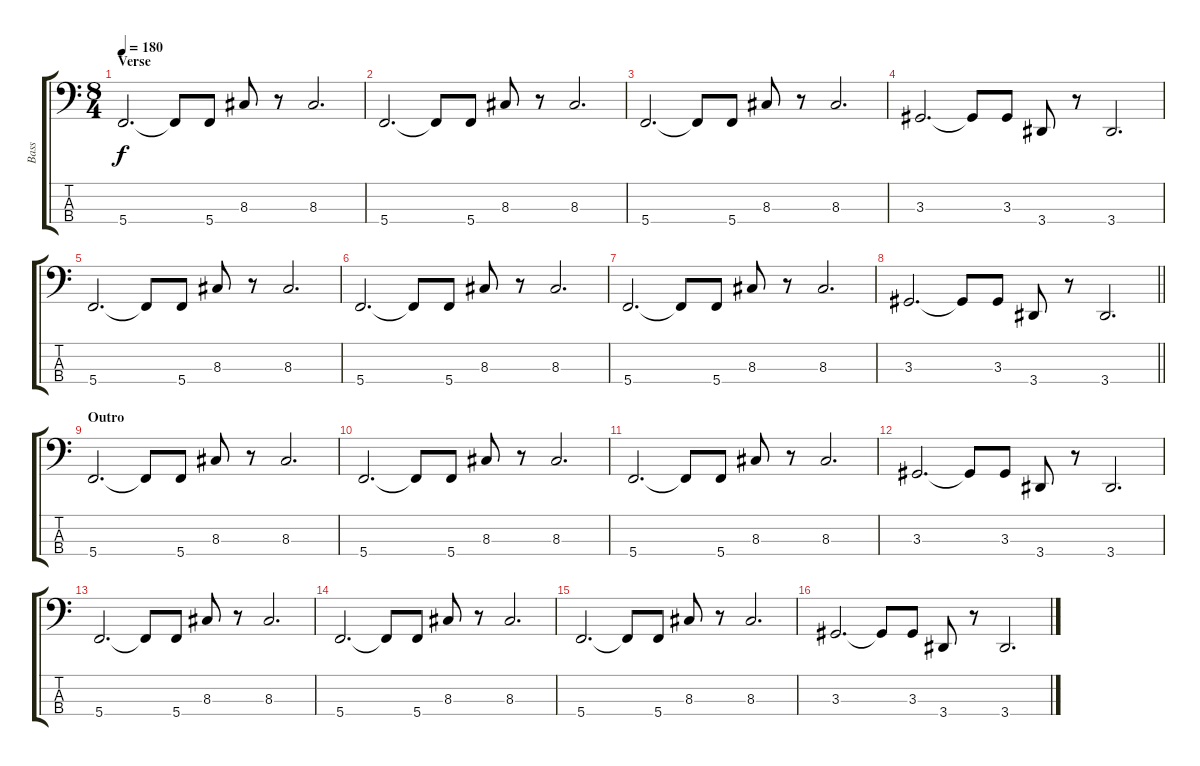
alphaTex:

\track ("Bass" "Bass") {instrument electricbassfinger}
\staff {score tabs}
\tuning (Eb2 Bb1 F1 C1) {hide}
\ts (8 4)
\section ("" "Verse")
\tempo 180
\clef f4
\ks c
5.4.2{d dy f} 5.4{t}.8 5.4.8 8.3.8 r.8 8.3.2{d} |
5.4.2{d} 5.4{t}.8 5.4.8 8.3.8 r.8 8.3.2{d} |
5.4.2{d} 5.4{t}.8 5.4.8 8.3.8 r.8 8.3.2{d} |
3.3.2{d} 3.3{t}.8 3.3.8 3.4.8 r.8 3.4.2{d} |
5.4.2{d} 5.4{t}.8 5.4.8 8.3.8 r.8 8.3.2{d} |
5.4.2{d} 5.4{t}.8 5.4.8 8.3.8 r.8 8.3.2{d} |
5.4.2{d} 5.4{t}.8 5.4.8 8.3.8 r.8 8.3.2{d} |
\barLineRight lightlight
3.3.2{d} 3.3{t}.8 3.3.8 3.4.8 r.8 3.4.2{d} |
\section ("" "Outro")
5.4.2{d} 5.4{t}.8 5.4.8 8.3.8 r.8 8.3.2{d} |
5.4.2{d} 5.4{t}.8 5.4.8 8.3.8 r.8 8.3.2{d} |
5.4.2{d} 5.4{t}.8 5.4.8 8.3.8 r.8 8.3.2{d} |
3.3.2{d volume 14} 3.3{t}.8 3.3.8 3.4.8{volume 12} r.8 3.4.2{d} |
5.4.2{d volume 10} 5.4{t}.8 5.4.8 8.3.8{volume 8} r.8 8.3.2{d} |
5.4.2{d volume 6} 5.4{t}.8 5.4.8 8.3.8{volume 4} r.8 8.3.2{d} |
5.4.2{d volume 2} 5.4{t}.8 5.4.8 8.3.8 r.8 8.3.2{d} |
3.3.2{d volume 0} 3.3{t}.8 3.3.8 3.4.8 r.8 3.4.2{d}
